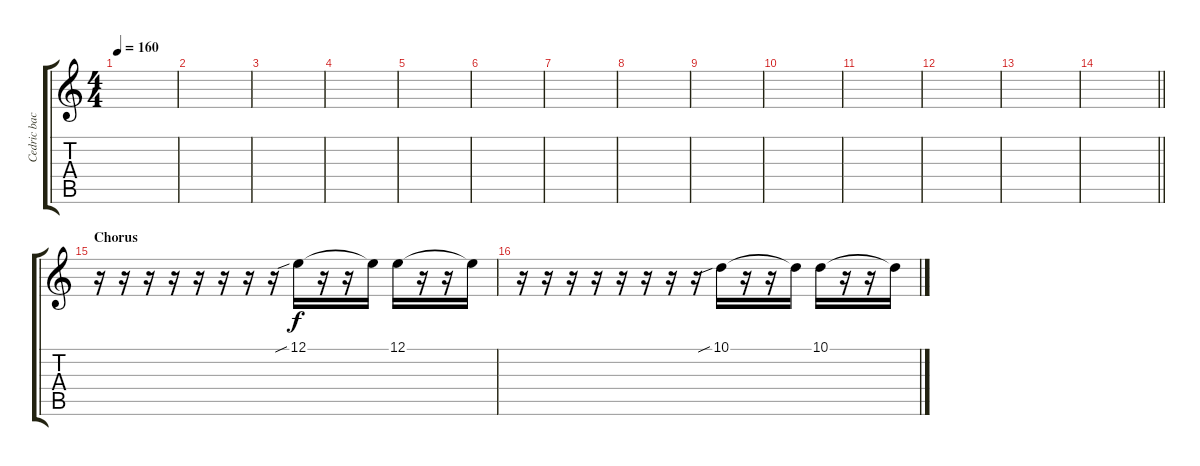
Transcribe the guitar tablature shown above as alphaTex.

\track ("Cedric backup" "Cedric bac") {instrument tenorsax}
\staff {score tabs}
\tuning (E4 B3 G3 D3 A2 E2) {hide}
\ts (4 4)
\tempo 160
\clef g2
\ks c
|
|
|
|
|
|
|
|
|
|
|
|
|
\barLineRight lightlight
|
\section ("" "Chorus")
r.16 r.16 r.16 r.16 r.16 r.16 r.16 r.16 12.1{sib}.16 r.16 r.16 12.1{t}.16 12.1.16 r.16 r.16 12.1{t}.16 |
r.16 r.16 r.16 r.16 r.16 r.16 r.16 r.16 10.1{sib}.16 r.16 r.16 10.1{t}.16 10.1.16 r.16 r.16 10.1{t}.16
